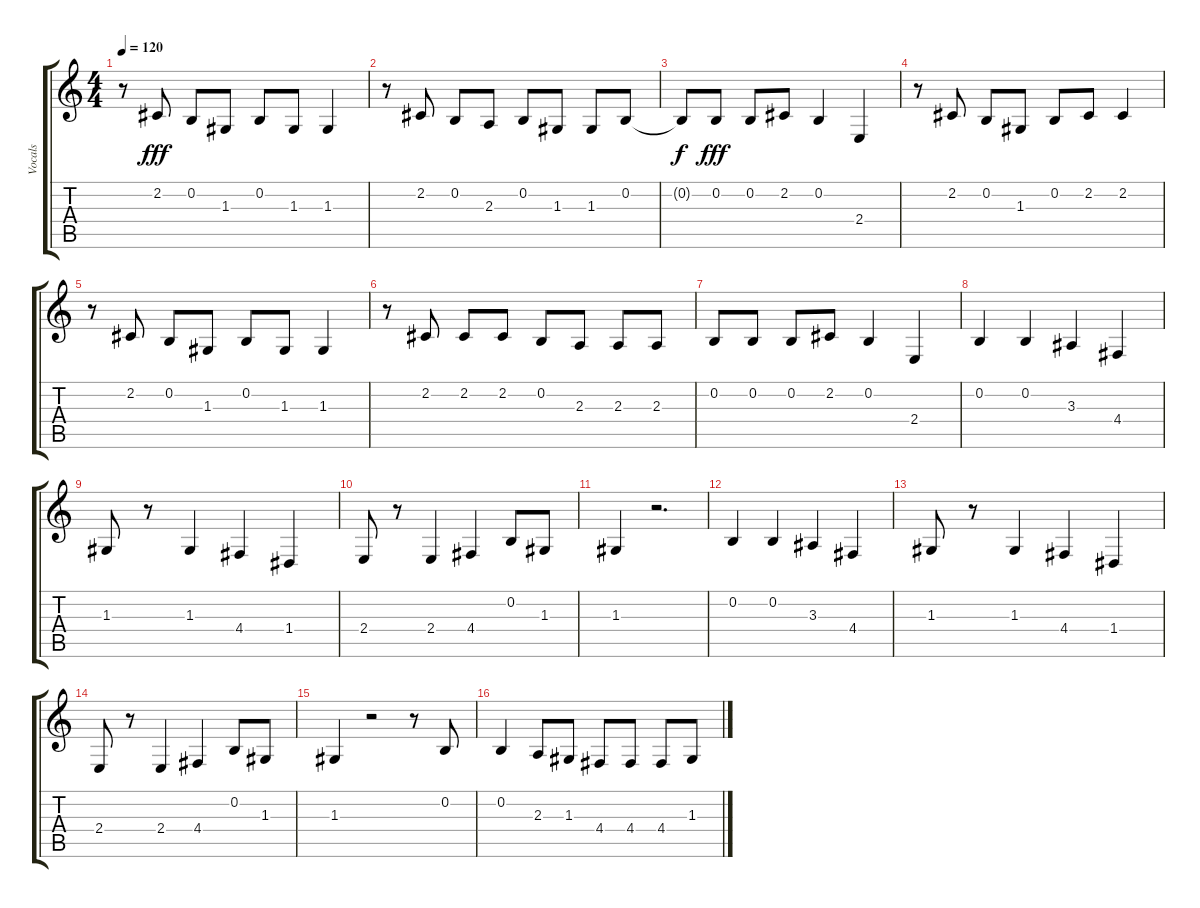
\track ("Vocals" "Vocals") {instrument tenorsax}
\staff {score tabs}
\tuning (E4 B3 G3 D3 A2 E2) {hide}
\ts (4 4)
\tempo 120
\clef g2
\ks c
r.8{dy fff} 2.2.8 0.2.8 1.3.8 0.2.8 1.3.8 1.3.4 |
r.8 2.2.8 0.2.8 2.3.8 0.2.8 1.3.8 1.3.8 0.2.8 |
0.2{t}.8{dy f} 0.2.8{dy fff} 0.2.8 2.2.8 0.2.4 2.4.4 |
r.8 2.2.8 0.2.8 1.3.8 0.2.8 2.2.8 2.2.4 |
r.8 2.2.8 0.2.8 1.3.8 0.2.8 1.3.8 1.3.4 |
r.8 2.2.8 2.2.8 2.2.8 0.2.8 2.3.8 2.3.8 2.3.8 |
0.2.8 0.2.8 0.2.8 2.2.8 0.2.4 2.4.4 |
0.2.4 0.2.4 3.3.4 4.4.4 |
1.3.8 r.8 1.3.4 4.4.4 1.4.4 |
2.4.8 r.8 2.4.4 4.4.4 0.2.8 1.3.8 |
1.3.4 r.2{d} |
0.2.4 0.2.4 3.3.4 4.4.4 |
1.3.8 r.8 1.3.4 4.4.4 1.4.4 |
2.4.8 r.8 2.4.4 4.4.4 0.2.8 1.3.8 |
1.3.4 r.2 r.8 0.2.8 |
0.2.4 2.3.8 1.3.8 4.4.8 4.4.8 4.4.8 1.3.8
